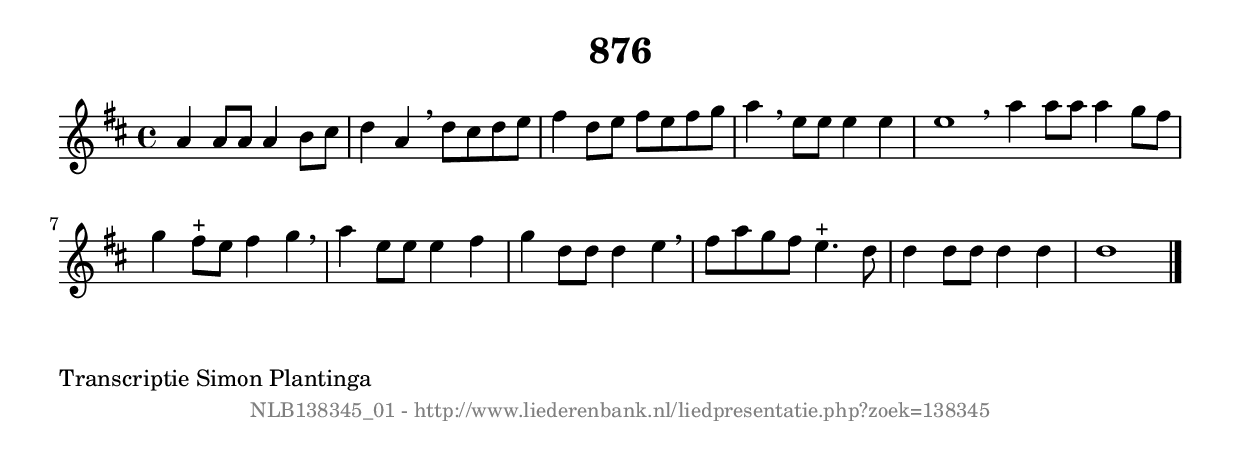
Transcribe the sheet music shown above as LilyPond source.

%
% produced by wce2krn 1.64 (7 June 2014)
%
\version"2.16"
#(append! paper-alist '(("long" . (cons (* 210 mm) (* 2000 mm)))))
#(set-default-paper-size "long")
sb = {\breathe}
mBreak = {\breathe }
bBreak = {\breathe }
x = {\once\override NoteHead #'style = #'cross }
gl=\glissando
itime={\override Staff.TimeSignature #'stencil = ##f }
ficta = {\once\set suggestAccidentals = ##t}
fine = {\once\override Score.RehearsalMark #'self-alignment-X = #1 \mark \markup {\italic{Fine}}}
dc = {\once\override Score.RehearsalMark #'self-alignment-X = #1 \mark \markup {\italic{D.C.}}}
dcf = {\once\override Score.RehearsalMark #'self-alignment-X = #1 \mark \markup {\italic{D.C. al Fine}}}
dcc = {\once\override Score.RehearsalMark #'self-alignment-X = #1 \mark \markup {\italic{D.C. al Coda}}}
ds = {\once\override Score.RehearsalMark #'self-alignment-X = #1 \mark \markup {\italic{D.S.}}}
dsf = {\once\override Score.RehearsalMark #'self-alignment-X = #1 \mark \markup {\italic{D.S. al Fine}}}
dsc = {\once\override Score.RehearsalMark #'self-alignment-X = #1 \mark \markup {\italic{D.S. al Coda}}}
pv = {\set Score.repeatCommands = #'((volta "1"))}
sv = {\set Score.repeatCommands = #'((volta "2"))}
tv = {\set Score.repeatCommands = #'((volta "3"))}
qv = {\set Score.repeatCommands = #'((volta "4"))}
xv = {\set Score.repeatCommands = #'((volta #f))}
\header{ tagline = ""
title = "876"
}
\score {{
\key d \major
\relative g'
{
\set melismaBusyProperties = #'()
\time 4/4
\tempo 4=120
\override Score.MetronomeMark #'transparent = ##t
\override Score.RehearsalMark #'break-visibility = #(vector #t #t #f)
a4 a8 a8 a4 b8 cis8 | d4 a4 \sb d8 cis8 d8 e8 | fis4 d8 e8 fis8 e8 fis8 g8 | a4 \sb e8 e8 e4 e4 | e1 \bar ":|:" \bBreak
a4 a8 a8 a4 g8 fis8 | g4 fis8^"+" e8 fis4 g4 \sb | a4 e8 e8 e4 fis4 | g4 d8 d8 d4 e4 \sb | fis8 a8 g8 fis8 e4.^"+" d8 | d4 d8 d8 d4 d4 | d1 \bar "|."
 }}
 \midi { }
 \layout {
            indent = 0.0\cm
}
}
\markup { \wordwrap-string #" 
Transcriptie Simon Plantinga
"}
\markup { \vspace #0 } \markup { \with-color #grey \fill-line { \center-column { \smaller "NLB138345_01 - http://www.liederenbank.nl/liedpresentatie.php?zoek=138345" } } }
